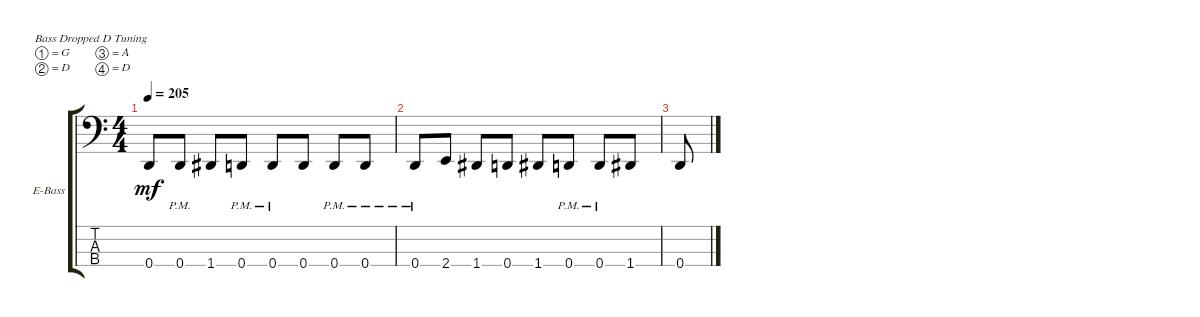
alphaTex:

\bracketExtendMode groupsimilarinstruments
\firstSystemTrackNameOrientation horizontal
\otherSystemsTrackNameOrientation horizontal
\track ("Electric Bass" "E-Bass") {instrument electricbassfinger}
\staff {score tabs}
\tuning (G2 D2 A1 D1)
\ts (4 4)
\tempo 205
\clef f4
\ks c
0.4.8{dy mf} 0.4{pm}.8 1.4.8 0.4{pm}.8 0.4{pm}.8 0.4.8 0.4{pm}.8 0.4{pm}.8 |
0.4{pm}.8 2.4.8 1.4.8 0.4.8 1.4.8 0.4{pm}.8 0.4{pm}.8 1.4.8 |
0.4.8
